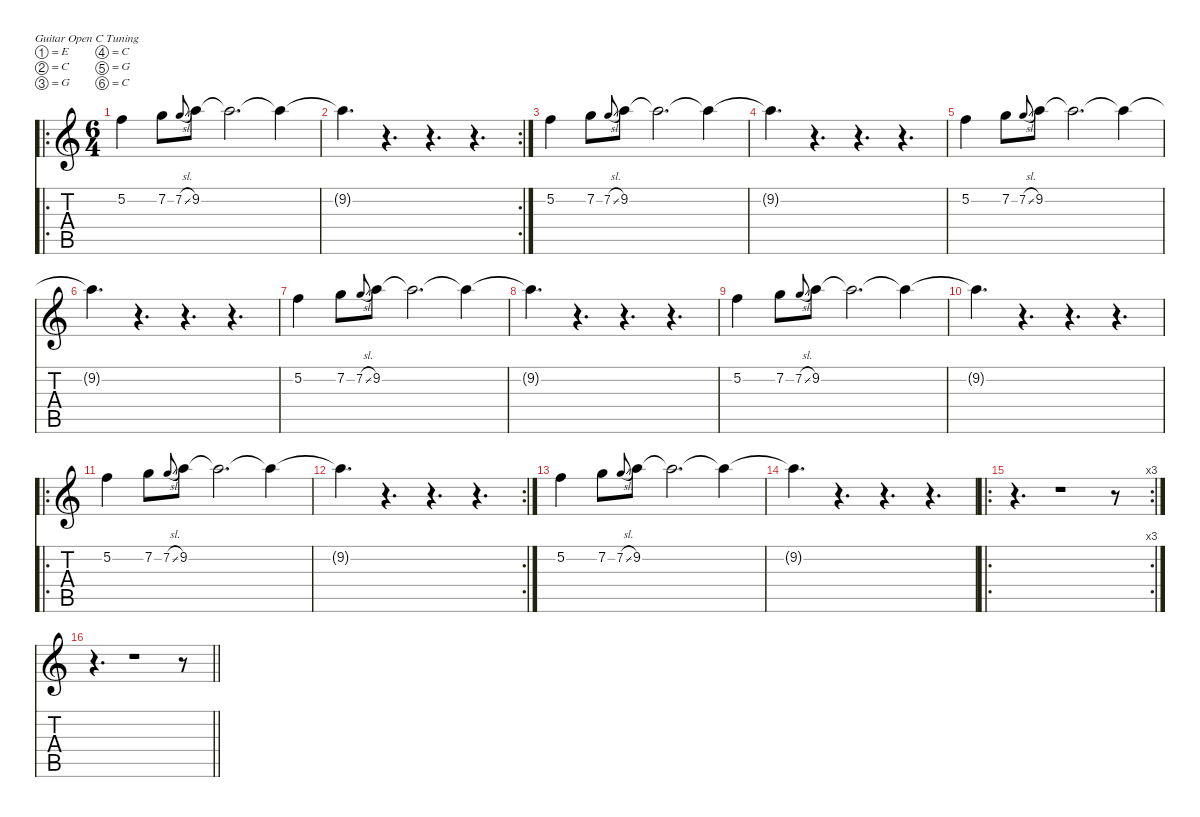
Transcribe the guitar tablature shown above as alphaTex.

\defaultSystemsLayout 4
\hideDynamics
\bracketExtendMode nobrackets
\singleTrackTrackNamePolicy hidden
\multiTrackTrackNamePolicy hidden
\firstSystemTrackNameMode fullname
\firstSystemTrackNameOrientation horizontal
\otherSystemsTrackNameOrientation horizontal
\track ("Guitar 2" "dist.guit.") {instrument distortionguitar}
\staff {score tabs}
\tuning (E4 C4 G3 C3 G2 C2)
\ro
\ts (6 4)
\tempo (98 hide)
\clef g2
\ks c
5.2.4{dy f} 7.2.8 7.2{sl}.8{gr onbeat dy mf} 9.2.8{dy f} 9.2{t}.2{d} 9.2{t}.4 |
\rc 2
\tempo (97 hide)
9.2{t}.4{d} r.4{d} r.4{d} r.4{d} |
\tempo (98 hide)
5.2.4 7.2.8 7.2{sl}.8{gr onbeat dy mf} 9.2.8{dy f} 9.2{t}.2{d} 9.2{t}.4 |
\tempo (97 hide)
9.2{t}.4{d} r.4{d} r.4{d} r.4{d} |
\tempo (98 hide)
5.2.4 7.2.8 7.2{sl}.8{gr onbeat dy mf} 9.2.8{dy f} 9.2{t}.2{d} 9.2{t}.4 |
\tempo (97 hide)
9.2{t}.4{d} r.4{d} r.4{d} r.4{d} |
\tempo (98 hide)
5.2.4 7.2.8 7.2{sl}.8{gr onbeat dy mf} 9.2.8{dy f} 9.2{t}.2{d} 9.2{t}.4 |
\tempo (97 hide)
9.2{t}.4{d} r.4{d} r.4{d} r.4{d} |
\tempo (97 hide)
5.2.4 7.2.8 7.2{sl}.8{gr onbeat dy mf} 9.2.8{dy f} 9.2{t}.2{d} 9.2{t}.4 |
\tempo (98 hide)
9.2{t}.4{d} r.4{d} r.4{d} r.4{d} |
\ro
\tempo (97 hide)
5.2.4 7.2.8 7.2{sl}.8{gr onbeat dy mf} 9.2.8{dy f} 9.2{t}.2{d} 9.2{t}.4 |
\rc 2
\tempo (98 hide)
9.2{t}.4{d} r.4{d} r.4{d} r.4{d} |
\tempo (97 hide)
5.2.4 7.2.8 7.2{sl}.8{gr onbeat dy mf} 9.2.8{dy f} 9.2{t}.2{d} 9.2{t}.4 |
9.2{t}.4{d} r.4{d} r.4{d} r.4{d} |
\ro
\rc 3
\tempo (98 hide)
r.4{d} r.1 r.8 |
\tempo (97 hide)
\barLineRight lightlight
r.4{d} r.1 r.8
